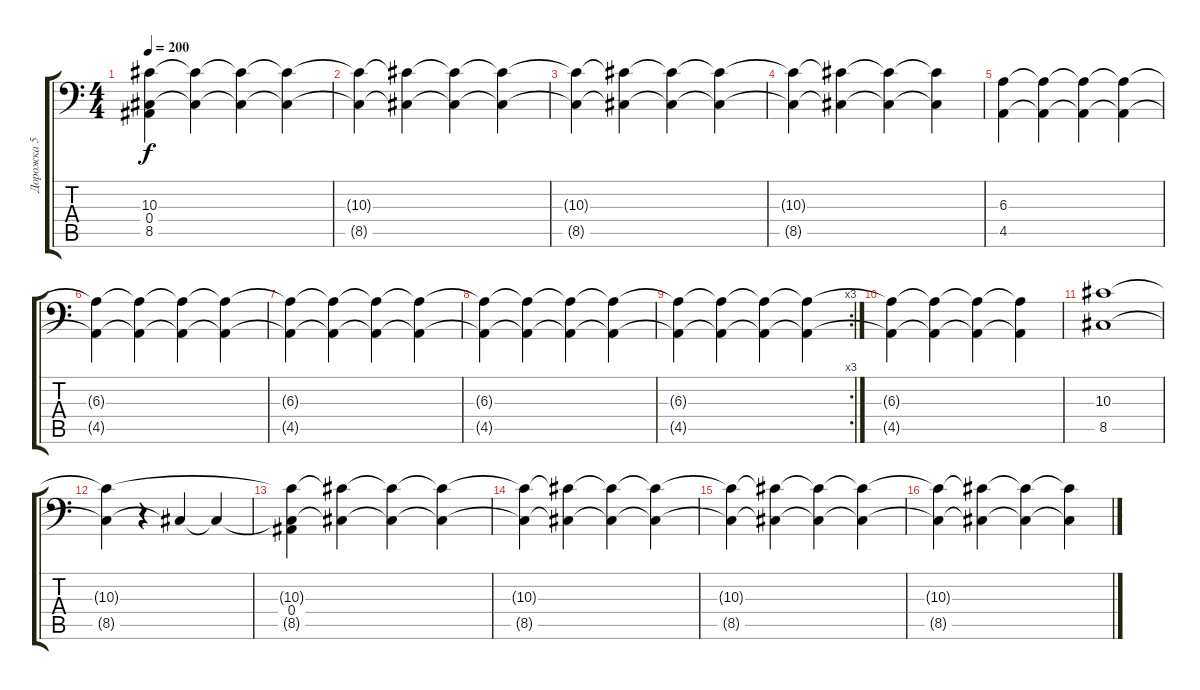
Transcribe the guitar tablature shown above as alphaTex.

\track ("Дорожка 5" "Дорожка 5") {instrument stringensemble1}
\staff {score tabs}
\tuning (C4 G3 Eb3 Bb2 F2 Bb1) {hide}
\ts (4 4)
\tempo 200
\clef f4
\ks c
(10.3{t} 0.4 8.5{t}).4{dy f} (10.3{t} 8.5{t}).4 (10.3{t} 8.5{t}).4 (10.3{t} 8.5{t}).4 |
(10.3{t} 8.5{t}).4 (10.3{t} 8.5{t}).4 (10.3{t} 8.5{t}).4 (10.3{t} 8.5{t}).4 |
(10.3{t} 8.5{t}).4 (10.3{t} 8.5{t}).4 (10.3{t} 8.5{t}).4 (10.3{t} 8.5{t}).4 |
(10.3{t} 8.5{t}).4 (10.3{t} 8.5{t}).4 (10.3{t} 8.5{t}).4 (10.3{t} 8.5{t}).4 |
(6.3 4.5).4 (6.3{t} 4.5{t}).4 (6.3{t} 4.5{t}).4 (6.3{t} 4.5{t}).4 |
(6.3{t} 4.5{t}).4 (6.3{t} 4.5{t}).4 (6.3{t} 4.5{t}).4 (6.3{t} 4.5{t}).4 |
(6.3{t} 4.5{t}).4 (6.3{t} 4.5{t}).4 (6.3{t} 4.5{t}).4 (6.3{t} 4.5{t}).4 |
(6.3{t} 4.5{t}).4 (6.3{t} 4.5{t}).4 (6.3{t} 4.5{t}).4 (6.3{t} 4.5{t}).4 |
\rc 3
(6.3{t} 4.5{t}).4 (6.3{t} 4.5{t}).4 (6.3{t} 4.5{t}).4 (6.3{t} 4.5{t}).4 |
(6.3{t} 4.5{t}).4 (6.3{t} 4.5{t}).4 (6.3{t} 4.5{t}).4 (6.3{t} 4.5{t}).4 |
(10.3 8.5).1 |
(10.3{t} 8.5{t}).4 r.4 8.5{t}.4 8.5{t}.4 |
(10.3{t} 0.4 8.5{t}).4 (10.3{t} 8.5{t}).4 (10.3{t} 8.5{t}).4 (10.3{t} 8.5{t}).4 |
(10.3{t} 8.5{t}).4 (10.3{t} 8.5{t}).4 (10.3{t} 8.5{t}).4 (10.3{t} 8.5{t}).4 |
(10.3{t} 8.5{t}).4 (10.3{t} 8.5{t}).4 (10.3{t} 8.5{t}).4 (10.3{t} 8.5{t}).4 |
(10.3{t} 8.5{t}).4 (10.3{t} 8.5{t}).4 (10.3{t} 8.5{t}).4 (10.3{t} 8.5{t}).4
